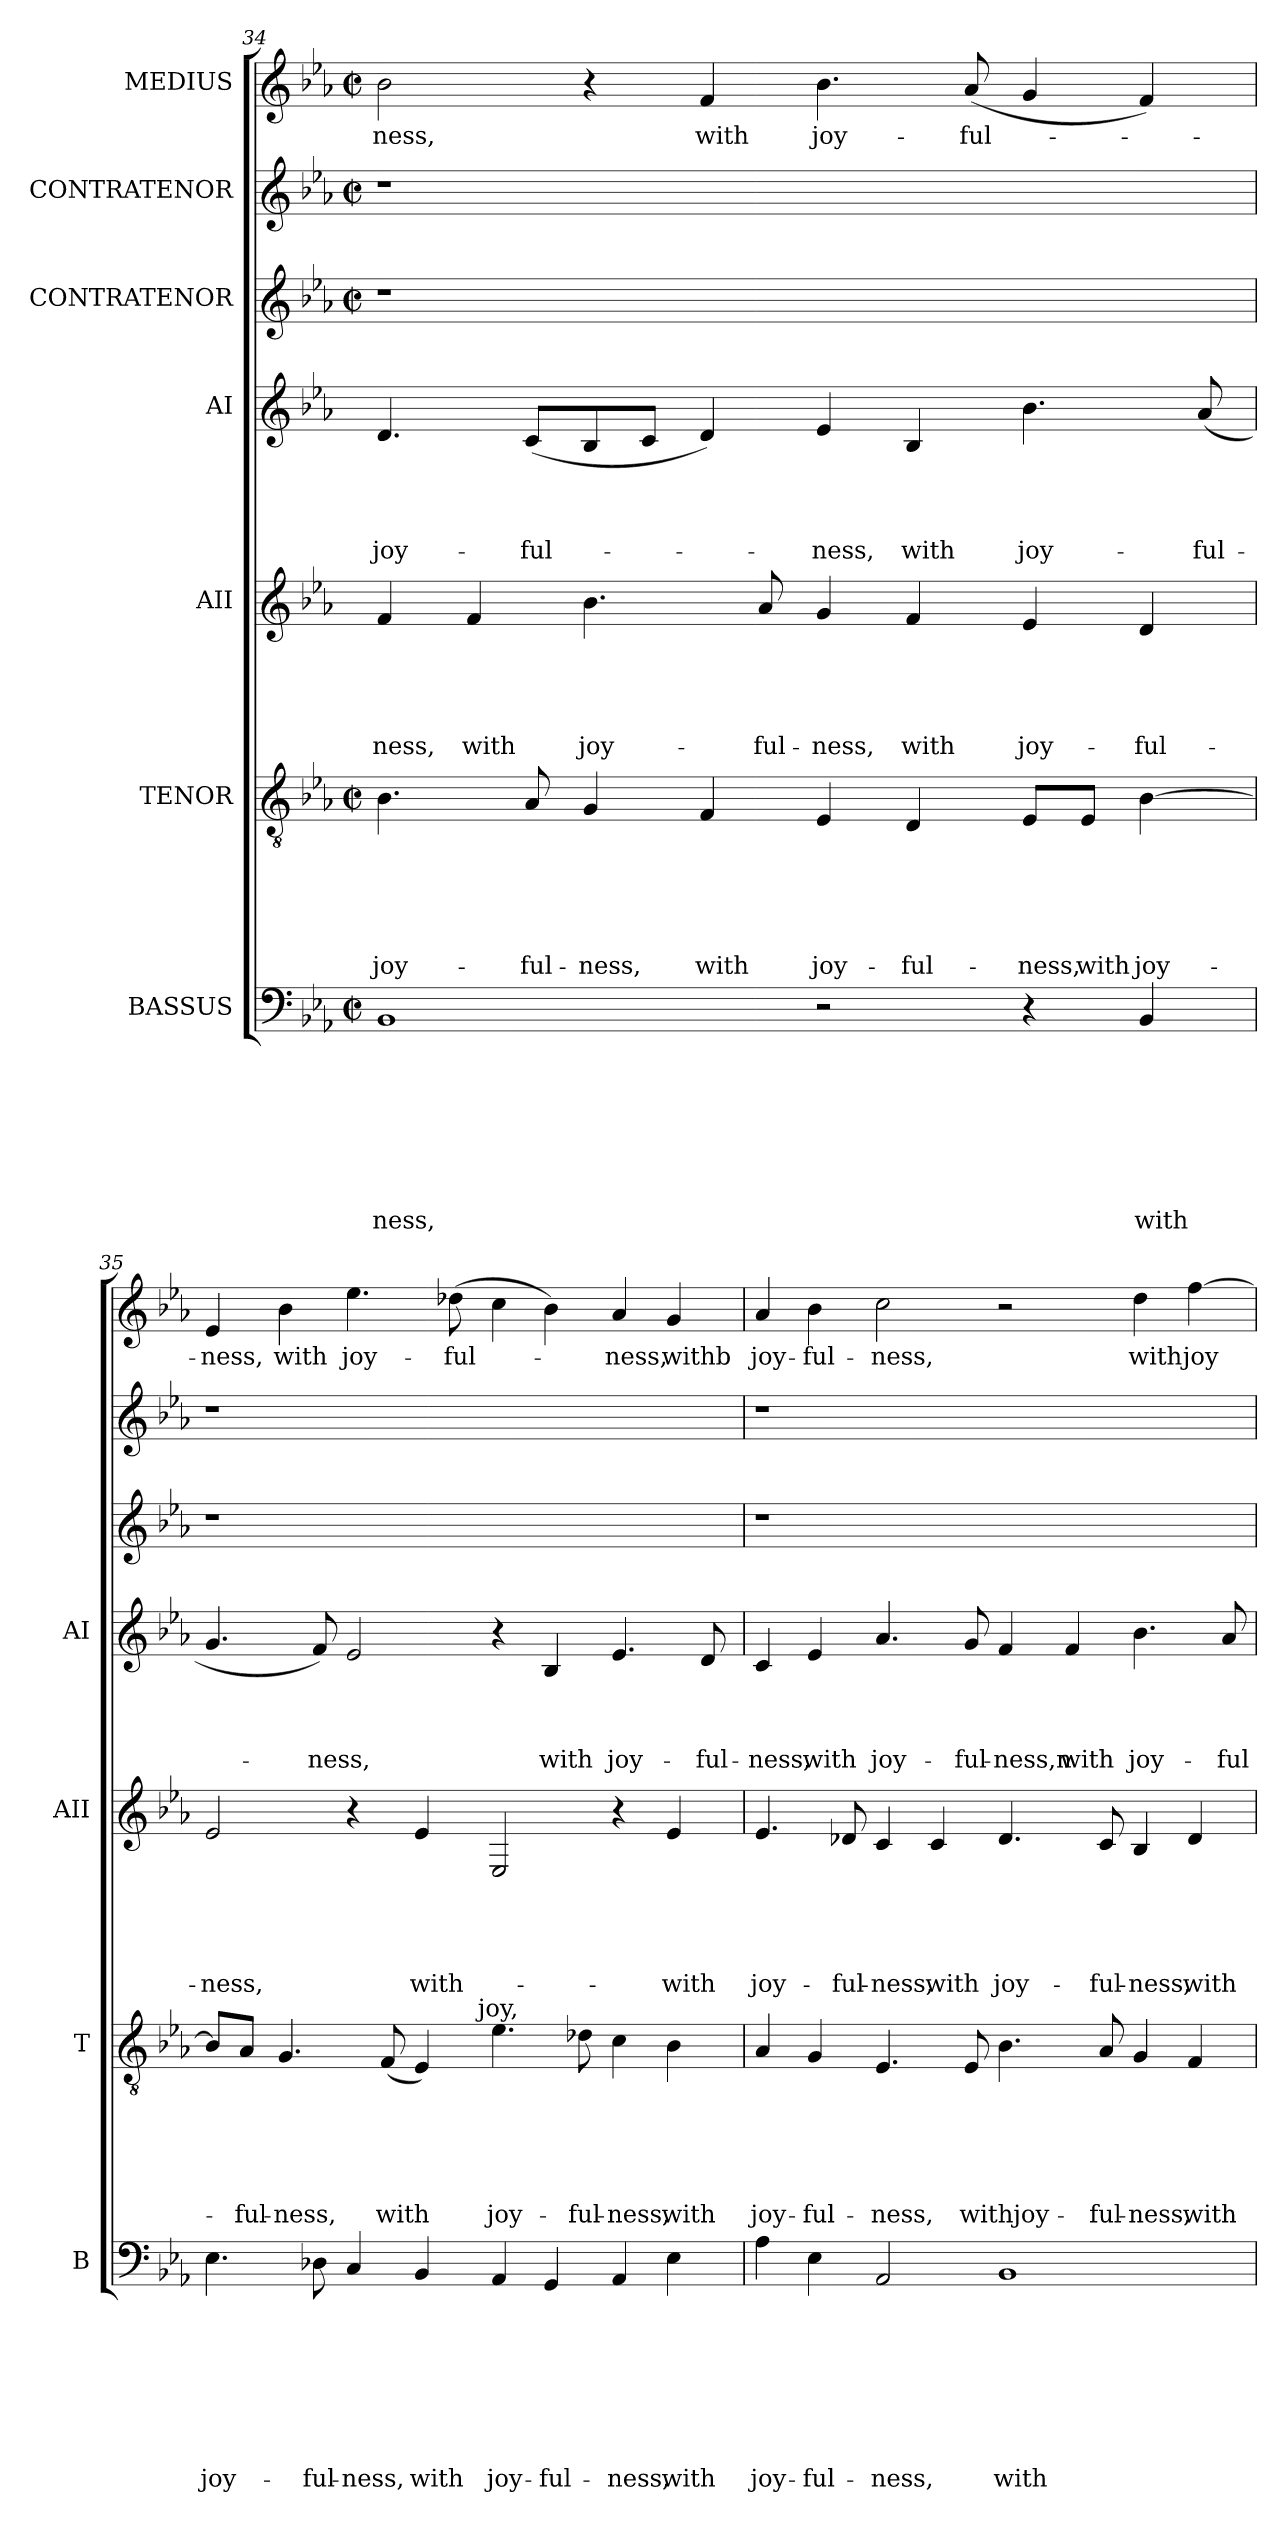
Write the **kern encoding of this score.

**kern	**text	**text	**text	**text	**text	**text	**text	**text	**kern	**text	**text	**text	**text	**text	**text	**kern	**text	**text	**text	**text	**text	**kern	**text	**text	**text	**text	**kern	**kern	**kern	**text
*part7	*part7	*part7	*part7	*part7	*part7	*part7	*part7	*part7	*part6	*part6	*part6	*part6	*part6	*part6	*part6	*part5	*part5	*part5	*part5	*part5	*part5	*part4	*part4	*part4	*part4	*part4	*part3	*part2	*part1	*part1
*staff7	*staff7	*staff7	*staff7	*staff7	*staff7	*staff7	*staff7	*staff7	*staff6	*staff6	*staff6	*staff6	*staff6	*staff6	*staff6	*staff5	*staff5	*staff5	*staff5	*staff5	*staff5	*staff4	*staff4	*staff4	*staff4	*staff4	*staff3	*staff2	*staff1	*staff1
*I"BASSUS	*	*	*	*	*	*	*	*	*I"TENOR	*	*	*	*	*	*	*I"AII	*	*	*	*	*	*I"AI	*	*	*	*	*I"CONTRATENOR	*I"CONTRATENOR	*I"MEDIUS	*
*I'B	*	*	*	*	*	*	*	*	*I'T	*	*	*	*	*	*	*I'AII	*	*	*	*	*	*I'AI	*	*	*	*	*	*	*	*
!!LO:LB:g=z
*clefF4	*	*	*	*	*	*	*	*	*clefGv2	*	*	*	*	*	*	*clefG2	*	*	*	*	*	*clefG2	*	*	*	*	*clefG2	*clefG2	*clefG2	*
*k[b-e-a-]	*	*	*	*	*	*	*	*	*k[b-e-a-]	*	*	*	*	*	*	*k[b-e-a-]	*	*	*	*	*	*k[b-e-a-]	*	*	*	*	*k[b-e-a-]	*k[b-e-a-]	*k[b-e-a-]	*
*E-:	*	*	*	*	*	*	*	*	*E-:	*	*	*	*	*	*	*E-:	*	*	*	*	*	*E-:	*	*	*	*	*E-:	*E-:	*E-:	*
*M2/2	*	*	*	*	*	*	*	*	*M2/2	*	*	*	*	*	*	*	*	*	*	*	*	*	*	*	*	*	*M2/2	*M2/2	*M2/2	*
*met(c|)	*	*	*	*	*	*	*	*	*met(c|)	*	*	*	*	*	*	*	*	*	*	*	*	*	*	*	*	*	*met(c|)	*met(c|)	*met(c|)	*
=34	=34	=34	=34	=34	=34	=34	=34	=34	=34	=34	=34	=34	=34	=34	=34	=34	=34	=34	=34	=34	=34	=34	=34	=34	=34	=34	=34	=34	=34	=34
!	!	!	!	!	!	!	!	!LO:LY:b	!	!	!	!	!	!	!LO:LY:b	!	!	!	!	!	!LO:LY:b	!	!	!	!	!LO:LY:b	!	!	!	!LO:LY:b
1BB-	.	.	.	.	.	.	.	-ness,	4.B-\	.	.	.	.	.	joy-	4f/	.	.	.	.	-ness,	4.d/	.	.	.	joy-	1r	1r	2b-\	-ness,
!	!	!	!	!	!	!	!	!	!	!	!	!	!	!	!	!	!	!	!	!	!LO:LY:b	!	!	!	!	!	!	!	!	!
.	.	.	.	.	.	.	.	.	.	.	.	.	.	.	.	4f/	.	.	.	.	with	.	.	.	.	.	.	.	.	.
!	!	!	!	!	!	!	!	!	!	!	!	!	!	!	!LO:LY:b	!	!	!	!	!	!	!	!	!	!	!LO:LY:b	!	!	!	!
.	.	.	.	.	.	.	.	.	8A-/	.	.	.	.	.	-ful-	.	.	.	.	.	.	(<8c/L	.	.	.	-ful-	.	.	.	.
!	!	!	!	!	!	!	!	!	!	!	!	!	!	!	!LO:LY:b	!	!	!	!	!	!LO:LY:b	!	!	!	!	!	!	!	!	!
.	.	.	.	.	.	.	.	.	4G/	.	.	.	.	.	-ness,	4.b-\	.	.	.	.	joy-	8B-/	.	.	.	.	.	.	4r	.
.	.	.	.	.	.	.	.	.	.	.	.	.	.	.	.	.	.	.	.	.	.	8c/J	.	.	.	.	.	.	.	.
!	!	!	!	!	!	!	!	!	!	!	!	!	!	!	!LO:LY:b	!	!	!	!	!	!	!	!	!	!	!	!	!	!	!LO:LY:b
.	.	.	.	.	.	.	.	.	4F/	.	.	.	.	.	with	.	.	.	.	.	.	4d/)	.	.	.	.	.	.	4f/	with
!	!	!	!	!	!	!	!	!	!	!	!	!	!	!	!	!	!	!	!	!	!LO:LY:b	!	!	!	!	!	!	!	!	!
.	.	.	.	.	.	.	.	.	.	.	.	.	.	.	.	8a-/	.	.	.	.	-ful-	.	.	.	.	.	.	.	.	.
!	!	!	!	!	!	!	!	!	!	!	!	!	!	!	!LO:LY:b	!	!	!	!	!	!LO:LY:b	!	!	!	!	!LO:LY:b	!	!	!	!LO:LY:b
2r	.	.	.	.	.	.	.	.	4E-/	.	.	.	.	.	joy-	4g/	.	.	.	.	-ness,	4e-/	.	.	.	-ness,	1ryy	1ryy	4.b-\	joy-
!	!	!	!	!	!	!	!	!	!	!	!	!	!	!	!LO:LY:b	!	!	!	!	!	!LO:LY:b	!	!	!	!	!LO:LY:b	!	!	!	!
.	.	.	.	.	.	.	.	.	4D/	.	.	.	.	.	-ful-	4f/	.	.	.	.	with	4B-/	.	.	.	with	.	.	.	.
!	!	!	!	!	!	!	!	!	!	!	!	!	!	!	!	!	!	!	!	!	!	!	!	!	!	!	!	!	!	!LO:LY:b
.	.	.	.	.	.	.	.	.	.	.	.	.	.	.	.	.	.	.	.	.	.	.	.	.	.	.	.	.	(<8a-/	-ful-
!	!	!	!	!	!	!	!	!	!	!	!	!	!	!	!LO:LY:b	!	!	!	!	!	!LO:LY:b	!	!	!	!	!LO:LY:b	!	!	!	!
4r	.	.	.	.	.	.	.	.	8E-/L	.	.	.	.	.	-ness,	4e-/	.	.	.	.	joy-	4.b-\	.	.	.	joy-	.	.	4g/	.
!	!	!	!	!	!	!	!	!	!	!	!	!	!	!	!LO:LY:b	!	!	!	!	!	!	!	!	!	!	!	!	!	!	!
.	.	.	.	.	.	.	.	.	8E-/J	.	.	.	.	.	with	.	.	.	.	.	.	.	.	.	.	.	.	.	.	.
!	!	!	!	!	!	!	!	!LO:LY:b	!	!	!	!	!	!	!LO:LY:b	!	!	!	!	!	!LO:LY:b	!	!	!	!	!	!	!	!	!
4BB-/	.	.	.	.	.	.	.	with	[>4B-\	.	.	.	.	.	joy-	4d/	.	.	.	.	-ful-	.	.	.	.	.	.	.	4f/)	.
!	!	!	!	!	!	!	!	!	!	!	!	!	!	!	!	!	!	!	!	!	!	!	!	!	!	!LO:LY:b	!	!	!	!
.	.	.	.	.	.	.	.	.	.	.	.	.	.	.	.	.	.	.	.	.	.	(<8a-/	.	.	.	-ful-	.	.	.	.
=35	=35	=35	=35	=35	=35	=35	=35	=35	=35	=35	=35	=35	=35	=35	=35	=35	=35	=35	=35	=35	=35	=35	=35	=35	=35	=35	=35	=35	=35	=35
!	!	!	!	!	!	!	!	!LO:LY:b	!	!	!	!	!	!	!	!	!	!	!	!	!LO:LY:b	!	!	!	!	!	!	!	!	!LO:LY:b
*	*	*	*	*	*	*	*	*	*^	*	*	*	*	*	*	*	*	*	*	*	*	*	*	*	*	*	*	*	*	*
4.E-\	.	.	.	.	.	.	.	joy-	8B-/L]	2ryy	.	.	.	.	.	.	2e-/	.	.	.	.	-ness,	4.g/	.	.	.	.	1r	1r	4e-/	-ness,
!	!	!	!	!	!	!	!	!	!	!	!	!	!	!	!	!LO:LY:b	!	!	!	!	!	!	!	!	!	!	!	!	!	!	!
.	.	.	.	.	.	.	.	.	8A-/J	.	.	.	.	.	.	-ful-	.	.	.	.	.	.	.	.	.	.	.	.	.	.	.
!	!	!	!	!	!	!	!	!	!	!	!	!	!	!	!	!LO:LY:b	!	!	!	!	!	!	!	!	!	!	!	!	!	!	!LO:LY:b
.	.	.	.	.	.	.	.	.	4.G/	.	.	.	.	.	.	-ness,	.	.	.	.	.	.	.	.	.	.	.	.	.	4b-\	with
!	!	!	!	!	!	!	!	!LO:LY:b	!	!	!	!	!	!	!	!	!	!	!	!	!	!	!	!	!	!	!LO:LY:b	!	!	!	!
8D-X\	.	.	.	.	.	.	.	-ful-	.	.	.	.	.	.	.	.	.	.	.	.	.	.	8f/)	.	.	.	-ness,	.	.	.	.
!	!	!	!	!	!	!	!	!LO:LY:b	!	!	!	!	!	!	!	!	!	!	!	!	!	!	!	!	!	!	!	!	!	!	!LO:LY:b
4C/	.	.	.	.	.	.	.	-ness,	.	4...ryy	.	.	.	.	.	.	4r	.	.	.	.	.	2e-/	.	.	.	.	.	.	4.ee-\	joy-
!	!	!	!	!	!	!	!	!	!	!	!	!	!	!	!	!LO:LY:b	!	!	!	!	!	!	!	!	!	!	!	!	!	!	!
.	.	.	.	.	.	.	.	.	(<8F/	.	.	.	.	.	.	with	.	.	.	.	.	.	.	.	.	.	.	.	.	.	.
!	!	!	!	!	!	!	!	!LO:LY:b	!	!	!	!	!	!	!	!	!	!	!	!	!	!LO:LY:b	!	!	!	!	!	!	!	!	!
4BB-/	.	.	.	.	.	.	.	with	4E-/)	.	.	.	.	.	.	.	4e-/	.	.	.	.	with-	.	.	.	.	.	.	.	.	.
!	!	!	!	!	!	!	!	!	!	!	!	!	!	!	!	!	!	!	!	!	!	!	!	!	!	!	!	!	!	!	!LO:LY:b
.	.	.	.	.	.	.	.	.	.	.	.	.	.	.	.	.	.	.	.	.	.	.	.	.	.	.	.	.	.	(>8dd-X\	-ful-
!	!	!	!	!	!	!	!	!	!	!LO:TX:a:t=joy,	!	!	!	!	!	!	!	!	!	!	!	!	!	!	!	!	!	!	!	!	!
.	.	.	.	.	.	.	.	.	.	1ryy	.	.	.	.	.	.	.	.	.	.	.	.	.	.	.	.	.	.	.	.	.
!	!	!	!	!	!	!	!	!LO:LY:b	!	!	!	!	!	!	!	!LO:LY:b	!	!	!	!	!	!	!	!	!	!	!	!	!	!	!
4AA-/	.	.	.	.	.	.	.	joy-	4.e-\	.	.	.	.	.	.	joy-	2E-/	.	.	.	.	.	4r	.	.	.	.	1ryy	1ryy	4cc\	.
!	!	!	!	!	!	!	!	!LO:LY:b	!	!	!	!	!	!	!	!	!	!	!	!	!	!	!	!	!	!	!LO:LY:b	!	!	!	!
4GG/	.	.	.	.	.	.	.	-ful-	.	.	.	.	.	.	.	.	.	.	.	.	.	.	4B-/	.	.	.	with	.	.	4b-\)	.
!	!	!	!	!	!	!	!	!	!	!	!	!	!	!	!	!LO:LY:b	!	!	!	!	!	!	!	!	!	!	!	!	!	!	!
.	.	.	.	.	.	.	.	.	8d-X\	.	.	.	.	.	.	-ful-	.	.	.	.	.	.	.	.	.	.	.	.	.	.	.
!	!	!	!	!	!	!	!	!LO:LY:b	!	!	!	!	!	!	!	!LO:LY:b	!	!	!	!	!	!	!	!	!	!	!LO:LY:b	!	!	!	!LO:LY:b
4AA-/	.	.	.	.	.	.	.	-ness,	4c\	.	.	.	.	.	.	-ness,	4r	.	.	.	.	.	4.e-/	.	.	.	joy-	.	.	4a-/	-ness,
!	!	!	!	!	!	!	!	!LO:LY:b	!	!	!	!	!	!	!	!LO:LY:b	!	!	!	!	!	!LO:LY:b	!	!	!	!	!	!	!	!	!LO:LY:b
4E-\	.	.	.	.	.	.	.	with	4B-\	.	.	.	.	.	.	with	4e-/	.	.	.	.	-with	.	.	.	.	.	.	.	4g/	withb
!	!	!	!	!	!	!	!	!	!	!	!	!	!	!	!	!	!	!	!	!	!	!	!	!	!	!	!LO:LY:b	!	!	!	!
.	.	.	.	.	.	.	.	.	.	.	.	.	.	.	.	.	.	.	.	.	.	.	8d/	.	.	.	-ful-	.	.	.	.
.	.	.	.	.	.	.	.	.	.	32ryy	.	.	.	.	.	.	.	.	.	.	.	.	.	.	.	.	.	.	.	.	.
!!LO:PB:g=z
=36	=36	=36	=36	=36	=36	=36	=36	=36	=36	=36	=36	=36	=36	=36	=36	=36	=36	=36	=36	=36	=36	=36	=36	=36	=36	=36	=36	=36	=36	=36	=36
!	!	!	!	!	!	!	!	!LO:LY:b	!	!	!	!	!	!	!	!LO:LY:b	!	!	!	!	!	!LO:LY:b	!	!	!	!	!LO:LY:b	!	!	!	!LO:LY:b
*	*	*	*	*	*	*	*	*	*v	*v	*	*	*	*	*	*	*	*	*	*	*	*	*	*	*	*	*	*	*	*	*
4A-\	.	.	.	.	.	.	.	joy-	4A-/	.	.	.	.	.	joy-	4.e-/	.	.	.	.	joy-	4c/	.	.	.	-ness,	1r	1r	4a-/	joy-
!	!	!	!	!	!	!	!	!LO:LY:b	!	!	!	!	!	!	!LO:LY:b	!	!	!	!	!	!	!	!	!	!	!LO:LY:b	!	!	!	!LO:LY:b
4E-\	.	.	.	.	.	.	.	-ful-	4G/	.	.	.	.	.	-ful-	.	.	.	.	.	.	4e-/	.	.	.	with	.	.	4b-\	-ful-
!	!	!	!	!	!	!	!	!	!	!	!	!	!	!	!	!	!	!	!	!	!LO:LY:b	!	!	!	!	!	!	!	!	!
.	.	.	.	.	.	.	.	.	.	.	.	.	.	.	.	8d-X/	.	.	.	.	-ful-	.	.	.	.	.	.	.	.	.
!	!	!	!	!	!	!	!	!LO:LY:b	!	!	!	!	!	!	!LO:LY:b	!	!	!	!	!	!LO:LY:b	!	!	!	!	!LO:LY:b	!	!	!	!LO:LY:b
2AA-/	.	.	.	.	.	.	.	-ness,	4.E-/	.	.	.	.	.	-ness,	4c/	.	.	.	.	-ness,	4.a-/	.	.	.	joy-	.	.	2cc\	-ness,
!	!	!	!	!	!	!	!	!	!	!	!	!	!	!	!	!	!	!	!	!	!LO:LY:b	!	!	!	!	!	!	!	!	!
.	.	.	.	.	.	.	.	.	.	.	.	.	.	.	.	4c/	.	.	.	.	with	.	.	.	.	.	.	.	.	.
!	!	!	!	!	!	!	!	!	!	!	!	!	!	!	!LO:LY:b	!	!	!	!	!	!	!	!	!	!	!LO:LY:b	!	!	!	!
.	.	.	.	.	.	.	.	.	8E-/	.	.	.	.	.	withjoy-	.	.	.	.	.	.	8g/	.	.	.	-ful-	.	.	.	.
!	!	!	!	!	!	!	!	!LO:LY:b	!	!	!	!	!	!	!	!	!	!	!	!	!LO:LY:b	!	!	!	!	!LO:LY:b:rj	!	!	!	!
1BB-	.	.	.	.	.	.	.	with	4.B-\	.	.	.	.	.	.	4.d-/	.	.	.	.	joy-	4f/	.	.	.	-ness,n	1ryy	1ryy	2r	.
!	!	!	!	!	!	!	!	!	!	!	!	!	!	!	!	!	!	!	!	!	!	!	!	!	!	!LO:LY:b	!	!	!	!
.	.	.	.	.	.	.	.	.	.	.	.	.	.	.	.	.	.	.	.	.	.	4f/	.	.	.	with	.	.	.	.
!	!	!	!	!	!	!	!	!	!	!	!	!	!	!	!LO:LY:b	!	!	!	!	!	!LO:LY:b	!	!	!	!	!	!	!	!	!
.	.	.	.	.	.	.	.	.	8A-/	.	.	.	.	.	-ful-	8c/	.	.	.	.	-ful-	.	.	.	.	.	.	.	.	.
!	!	!	!	!	!	!	!	!	!	!	!	!	!	!	!LO:LY:b	!	!	!	!	!	!LO:LY:b	!	!	!	!	!LO:LY:b	!	!	!	!LO:LY:b
.	.	.	.	.	.	.	.	.	4G/	.	.	.	.	.	-ness,	4B-/	.	.	.	.	-ness,	4.b-\	.	.	.	joy-	.	.	4dd\	with
!	!	!	!	!	!	!	!	!	!	!	!	!	!	!	!LO:LY:b	!	!	!	!	!	!LO:LY:b	!	!	!	!	!	!	!	!	!LO:LY:b
.	.	.	.	.	.	.	.	.	4F/	.	.	.	.	.	with	4d-/	.	.	.	.	with	.	.	.	.	.	.	.	[>4ff\	joy-
!	!	!	!	!	!	!	!	!	!	!	!	!	!	!	!	!	!	!	!	!	!	!	!	!	!	!LO:LY:b	!	!	!	!
.	.	.	.	.	.	.	.	.	.	.	.	.	.	.	.	.	.	.	.	.	.	8a-/	.	.	.	-ful-	.	.	.	.
=	=	=	=	=	=	=	=	=	=	=	=	=	=	=	=	=	=	=	=	=	=	=	=	=	=	=	=	=	=	=
*-	*-	*-	*-	*-	*-	*-	*-	*-	*-	*-	*-	*-	*-	*-	*-	*-	*-	*-	*-	*-	*-	*-	*-	*-	*-	*-	*-	*-	*-	*-
